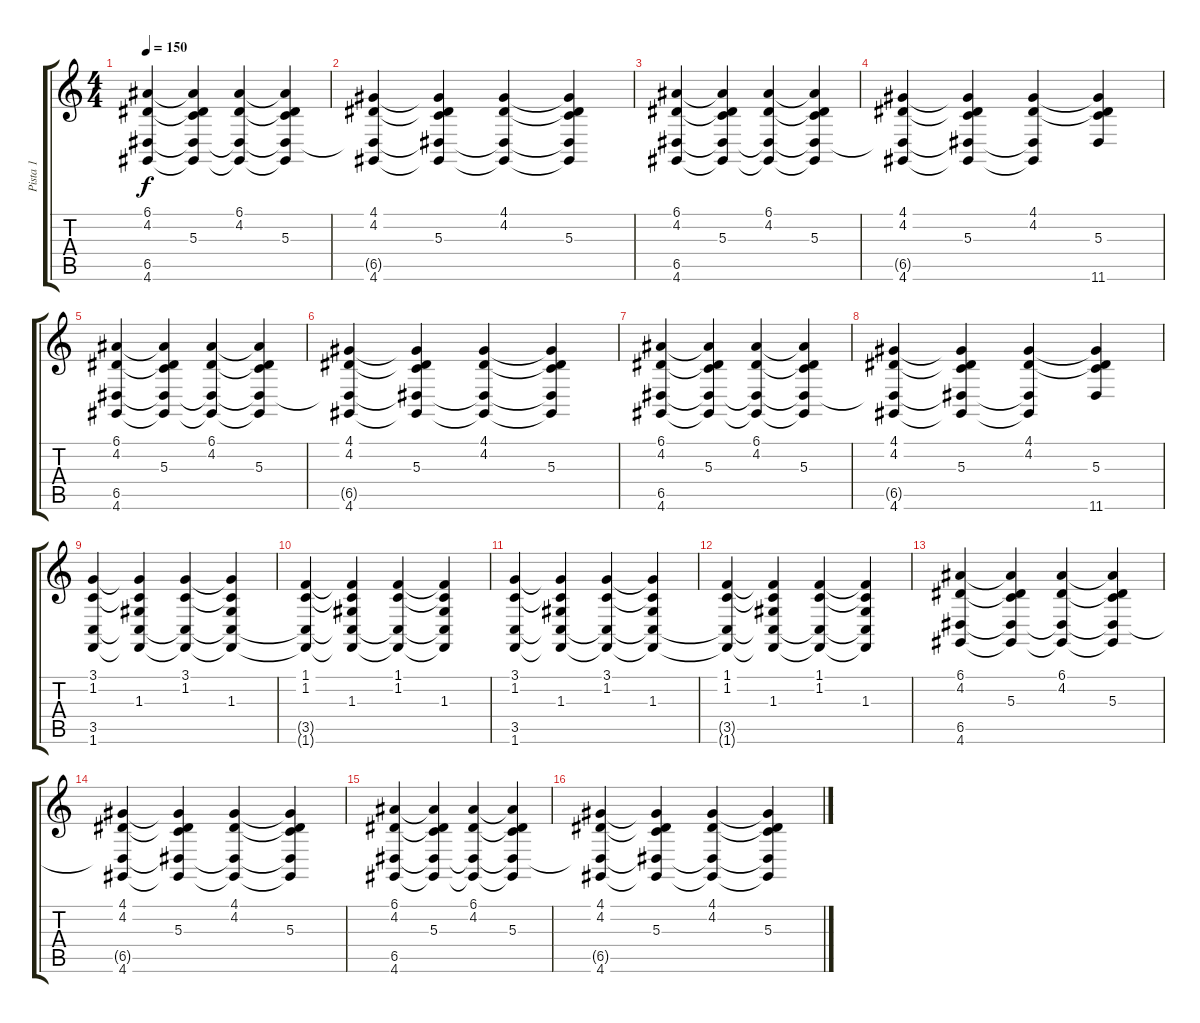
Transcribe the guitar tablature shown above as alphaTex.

\track ("Pista 1" "Pista 1") {instrument acousticgrandpiano}
\staff {score tabs}
\tuning (E4 B3 G3 D3 A2 E2) {hide}
\ts (4 4)
\tempo 150
\clef g2
\ks c
(6.1 4.2 6.5 4.6).4{dy f instrument acousticgrandpiano} (6.1{t} 4.2{t} 5.3 6.5{t} 4.6{t}).4 (6.1 4.2 6.5{t} 4.6{t}).4 (6.1{t} 4.2{t} 5.3 6.5{t} 4.6{t}).4 |
(4.1 4.2 6.5{t} 4.6).4 (4.1{t} 4.2{t} 5.3 6.5{t} 4.6{t}).4 (4.1 4.2 6.5{t} 4.6{t}).4 (4.1{t} 4.2{t} 5.3 6.5{t} 4.6{t}).4 |
(6.1 4.2 6.5 4.6).4 (6.1{t} 4.2{t} 5.3 6.5{t} 4.6{t}).4 (6.1 4.2 6.5{t} 4.6{t}).4 (6.1{t} 4.2{t} 5.3 6.5{t} 4.6{t}).4 |
(4.1 4.2 6.5{t} 4.6).4 (4.1{t} 4.2{t} 5.3 6.5{t} 4.6{t}).4 (4.1 4.2 6.5{t} 4.6{t}).4 (4.1{t} 4.2{t} 5.3 11.6).4 |
(6.1 4.2 6.5 4.6).4 (6.1{t} 4.2{t} 5.3 6.5{t} 4.6{t}).4 (6.1 4.2 6.5{t} 4.6{t}).4 (6.1{t} 4.2{t} 5.3 6.5{t} 4.6{t}).4 |
(4.1 4.2 6.5{t} 4.6).4 (4.1{t} 4.2{t} 5.3 6.5{t} 4.6{t}).4 (4.1 4.2 6.5{t} 4.6{t}).4 (4.1{t} 4.2{t} 5.3 6.5{t} 4.6{t}).4 |
(6.1 4.2 6.5 4.6).4 (6.1{t} 4.2{t} 5.3 6.5{t} 4.6{t}).4 (6.1 4.2 6.5{t} 4.6{t}).4 (6.1{t} 4.2{t} 5.3 6.5{t} 4.6{t}).4 |
(4.1 4.2 6.5{t} 4.6).4 (4.1{t} 4.2{t} 5.3 6.5{t} 4.6{t}).4 (4.1 4.2 6.5{t} 4.6{t}).4 (4.1{t} 4.2{t} 5.3 11.6).4 |
(3.1 1.2 3.5 1.6).4 (3.1{t} 1.2{t} 1.3 3.5{t} 1.6{t}).4 (3.1 1.2 3.5{t} 1.6{t}).4 (3.1{t} 1.2{t} 1.3 3.5{t} 1.6{t}).4 |
(1.1 1.2 3.5{t} 1.6{t}).4 (1.1{t} 1.2{t} 1.3 3.5{t} 1.6{t}).4 (1.1 1.2 3.5{t} 1.6{t}).4 (1.1{t} 1.2{t} 1.3 3.5{t} 1.6{t}).4 |
(3.1 1.2 3.5 1.6).4 (3.1{t} 1.2{t} 1.3 3.5{t} 1.6{t}).4 (3.1 1.2 3.5{t} 1.6{t}).4 (3.1{t} 1.2{t} 1.3 3.5{t} 1.6{t}).4 |
(1.1 1.2 3.5{t} 1.6{t}).4 (1.1{t} 1.2{t} 1.3 3.5{t} 1.6{t}).4 (1.1 1.2 3.5{t} 1.6{t}).4 (1.1{t} 1.2{t} 1.3 3.5{t} 1.6{t}).4 |
(6.1 4.2 6.5 4.6).4 (6.1{t} 4.2{t} 5.3 6.5{t} 4.6{t}).4 (6.1 4.2 6.5{t} 4.6{t}).4 (6.1{t} 4.2{t} 5.3 6.5{t} 4.6{t}).4 |
(4.1 4.2 6.5{t} 4.6).4 (4.1{t} 4.2{t} 5.3 6.5{t} 4.6{t}).4 (4.1 4.2 6.5{t} 4.6{t}).4 (4.1{t} 4.2{t} 5.3 6.5{t} 4.6{t}).4 |
(6.1 4.2 6.5 4.6).4 (6.1{t} 4.2{t} 5.3 6.5{t} 4.6{t}).4 (6.1 4.2 6.5{t} 4.6{t}).4 (6.1{t} 4.2{t} 5.3 6.5{t} 4.6{t}).4 |
(4.1 4.2 6.5{t} 4.6).4 (4.1{t} 4.2{t} 5.3 6.5{t} 4.6{t}).4 (4.1 4.2 6.5{t} 4.6{t}).4 (4.1{t} 4.2{t} 5.3 6.5{t} 4.6{t}).4
